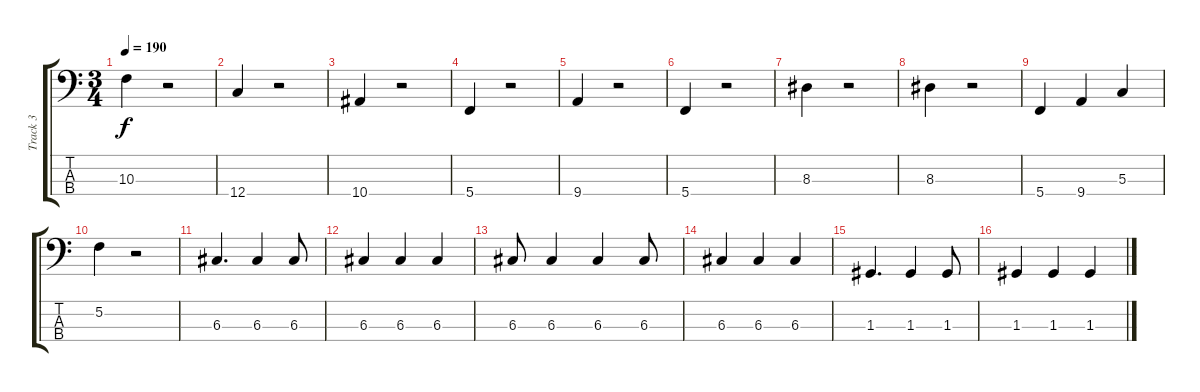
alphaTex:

\track ("Track 3" "Track 3") {instrument electricbassfinger}
\staff {score tabs}
\tuning (F2 C2 G1 C1) {hide}
\ts (3 4)
\tempo 190
\clef f4
\ks c
10.3.4{dy f} r.2 |
12.4.4 r.2 |
10.4.4 r.2 |
5.4.4 r.2 |
9.4.4 r.2 |
5.4.4 r.2 |
8.3.4 r.2 |
8.3.4 r.2 |
5.4.4 9.4.4 5.3.4 |
5.2.4 r.2 |
6.3.4{d} 6.3.4 6.3.8 |
6.3.4 6.3.4 6.3.4 |
6.3.8 6.3.4 6.3.4 6.3.8 |
6.3.4 6.3.4 6.3.4 |
1.3.4{d} 1.3.4 1.3.8 |
1.3.4 1.3.4 1.3.4
